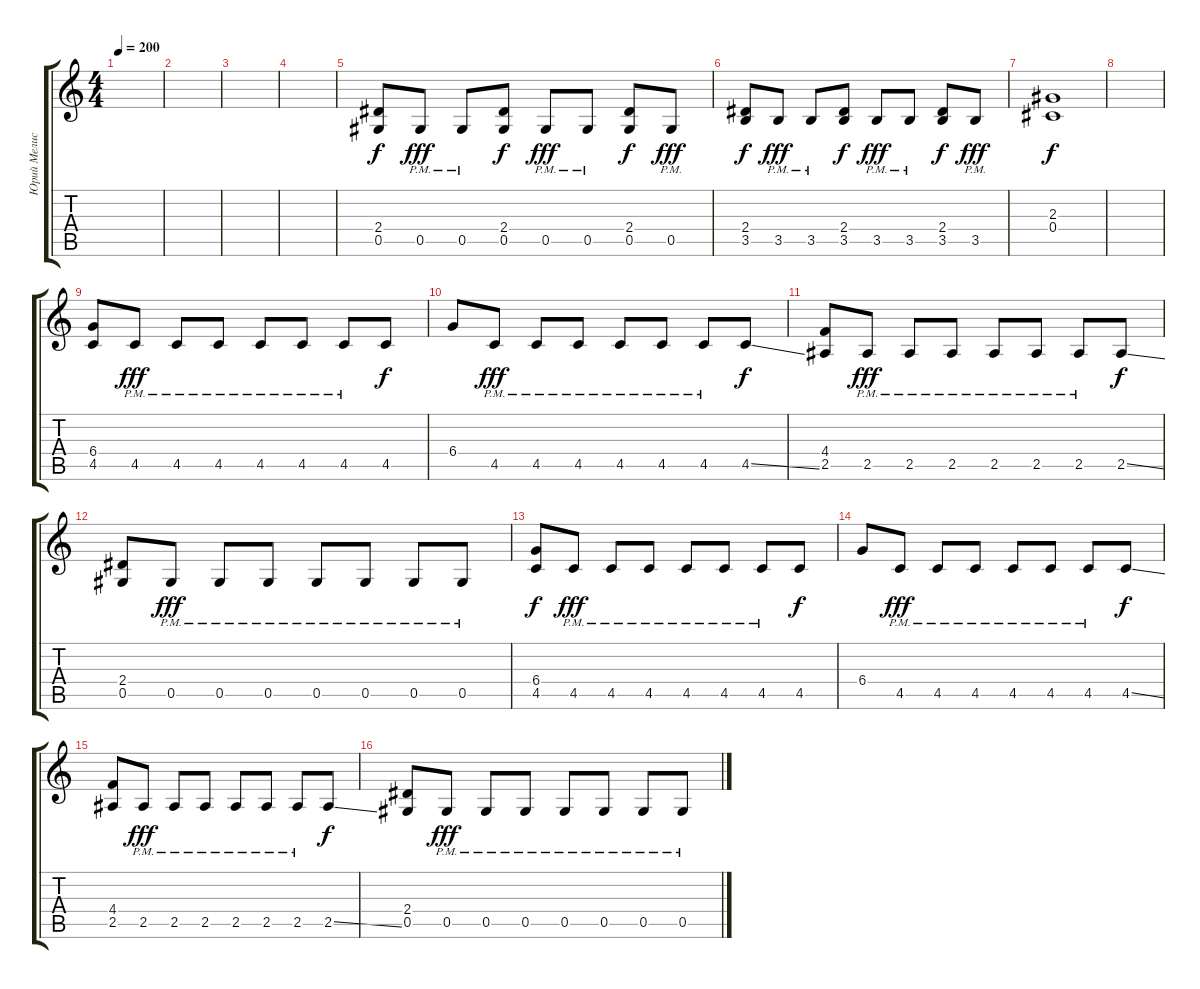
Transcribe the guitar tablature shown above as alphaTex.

\track ("Юрий Мелисов" "Юрий Мелис") {instrument distortionguitar}
\staff {score tabs}
\tuning (Eb4 Bb3 Gb3 Db3 Ab2 Eb2) {hide}
\ts (4 4)
\tempo 200
\clef g2
\ks c
|
|
|
|
(2.4 0.5).8 0.5{pm}.8{dy fff} 0.5{pm}.8 (2.4 0.5).8{dy f} 0.5{pm}.8{dy fff} 0.5{pm}.8 (2.4 0.5).8{dy f} 0.5{pm}.8{dy fff} |
(2.4 3.5).8{dy f} 3.5{pm}.8{dy fff} 3.5{pm}.8 (2.4 3.5).8{dy f} 3.5{pm}.8{dy fff} 3.5{pm}.8 (2.4 3.5).8{dy f} 3.5{pm}.8{dy fff} |
(2.3 0.4).1{dy f} |
|
(6.4 4.5).8 4.5{pm}.8{dy fff} 4.5{pm}.8 4.5{pm}.8 4.5{pm}.8 4.5{pm}.8 4.5{pm}.8 4.5.8{dy f} |
6.4.8 4.5{pm}.8{dy fff} 4.5{pm}.8 4.5{pm}.8 4.5{pm}.8 4.5{pm}.8 4.5{pm}.8 4.5{ss}.8{dy f} |
(4.4 2.5).8 2.5{pm}.8{dy fff} 2.5{pm}.8 2.5{pm}.8 2.5{pm}.8 2.5{pm}.8 2.5{pm}.8 2.5{ss}.8{dy f} |
(2.4 0.5).8 0.5{pm}.8{dy fff} 0.5{pm}.8 0.5{pm}.8 0.5{pm}.8 0.5{pm}.8 0.5{pm}.8 0.5{pm}.8 |
(6.4 4.5).8{dy f} 4.5{pm}.8{dy fff} 4.5{pm}.8 4.5{pm}.8 4.5{pm}.8 4.5{pm}.8 4.5{pm}.8 4.5.8{dy f} |
6.4.8 4.5{pm}.8{dy fff} 4.5{pm}.8 4.5{pm}.8 4.5{pm}.8 4.5{pm}.8 4.5{pm}.8 4.5{ss}.8{dy f} |
(4.4 2.5).8 2.5{pm}.8{dy fff} 2.5{pm}.8 2.5{pm}.8 2.5{pm}.8 2.5{pm}.8 2.5{pm}.8 2.5{ss}.8{dy f} |
(2.4 0.5).8 0.5{pm}.8{dy fff} 0.5{pm}.8 0.5{pm}.8 0.5{pm}.8 0.5{pm}.8 0.5{pm}.8 0.5{pm}.8
